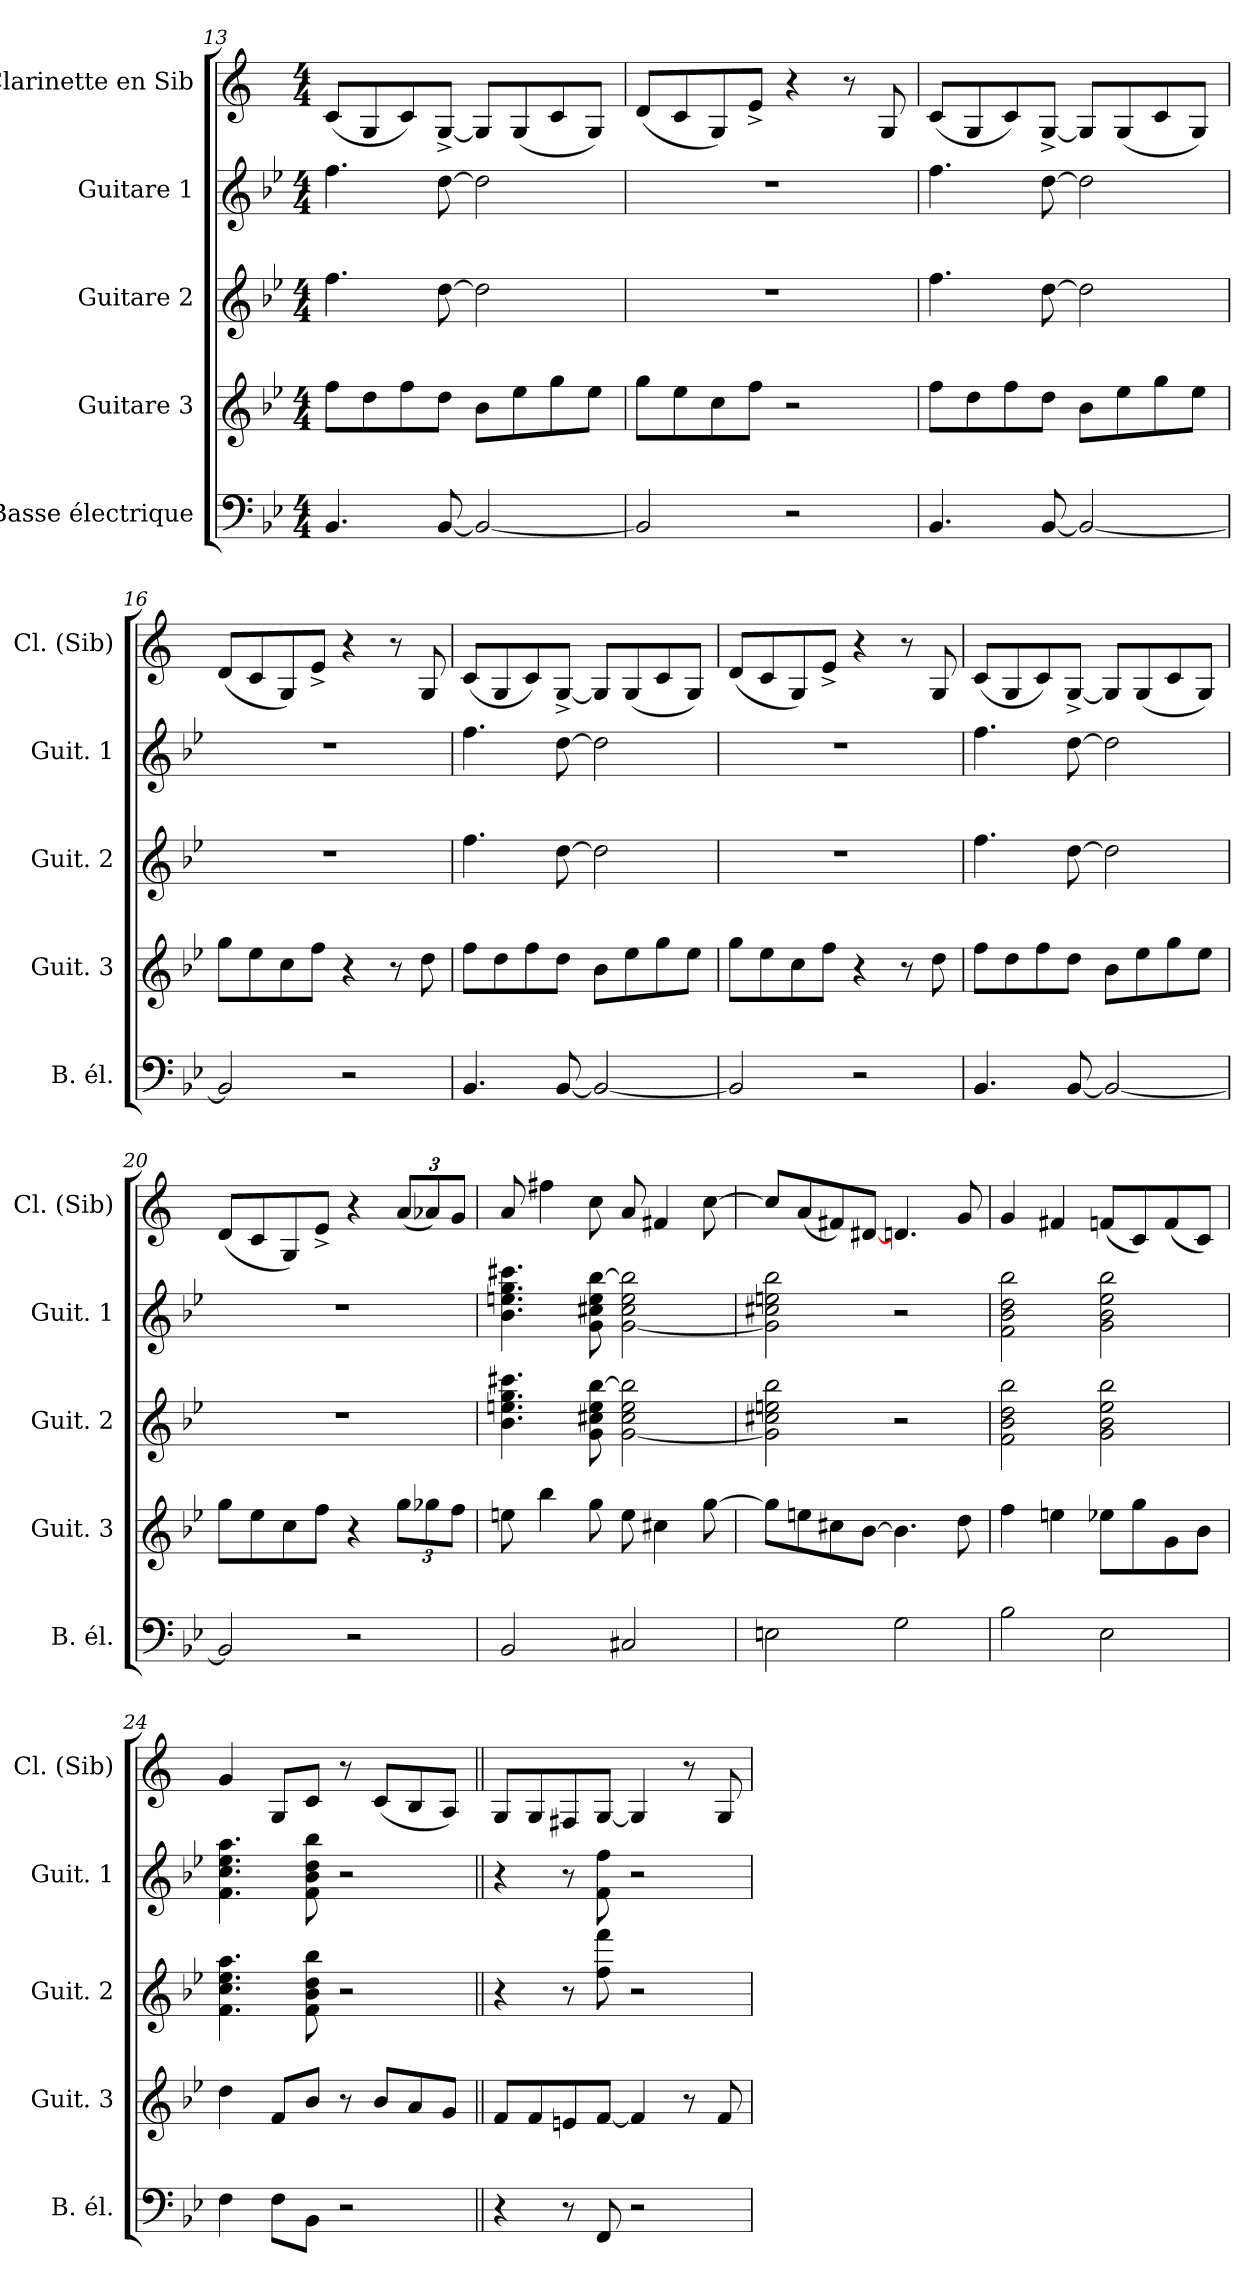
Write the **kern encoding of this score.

**kern	**kern	**kern	**kern	**kern
*part5	*part4	*part3	*part2	*part1
*staff5	*staff4	*staff3	*staff2	*staff1
*I"Basse électrique	*I"Guitare 3	*I"Guitare 2	*I"Guitare 1	*I"Clarinette en Sib
*I'B. él.	*I'Guit. 3	*I'Guit. 2	*I'Guit. 1	*I'Cl. (Sib)
!!LO:LB:g=z
*clefF4	*clefG2	*clefG2	*clefG2	*clefG2
*ITrd7c12	*ITrd7c12	*ITrd7c12	*ITrd7c12	*ITrd1c2
*k[b-e-]	*k[b-e-]	*k[b-e-]	*k[b-e-]	*k[b-e-]
*B-:	*B-:	*B-:	*B-:	*B-:
*M4/4	*M4/4	*M4/4	*M4/4	*M4/4
=13	=13	=13	=13	=13
4.BBB-/	8f\L	4.f\	4.f\	(<8B-/L
.	8d\	.	.	8F/
.	8f\	.	.	8B-/)
[8BBB-/	8d\J	[8d\	[8d\	[8F^</J
2BBB-/_	8B-\L	2d\]	2d\]	8F/L]
.	8e-\	.	.	(<8F/
.	8g\	.	.	8B-/
.	8e-\J	.	.	8F/J)
=14	=14	=14	=14	=14
2BBB-/]	8g\L	1r	1r	(<8c/L
.	8e-\	.	.	8B-/
.	8c\	.	.	8F/)
.	8f\J	.	.	8d^</J
2r	2r	.	.	4r
.	.	.	.	8r
.	.	.	.	8F/
=15	=15	=15	=15	=15
4.BBB-/	8f\L	4.f\	4.f\	(<8B-/L
.	8d\	.	.	8F/
.	8f\	.	.	8B-/)
[8BBB-/	8d\J	[8d\	[8d\	[8F^</J
2BBB-/_	8B-\L	2d\]	2d\]	8F/L]
.	8e-\	.	.	(<8F/
.	8g\	.	.	8B-/
.	8e-\J	.	.	8F/J)
=16	=16	=16	=16	=16
2BBB-/]	8g\L	1r	1r	(<8c/L
.	8e-\	.	.	8B-/
.	8c\	.	.	8F/)
.	8f\J	.	.	8d^</J
2r	4r	.	.	4r
.	8r	.	.	8r
.	8d\	.	.	8F/
!!LO:PB:g=z
=17	=17	=17	=17	=17
4.BBB-/	8f\L	4.f\	4.f\	(<8B-/L
.	8d\	.	.	8F/
.	8f\	.	.	8B-/)
[8BBB-/	8d\J	[8d\	[8d\	[8F^</J
2BBB-/_	8B-\L	2d\]	2d\]	8F/L]
.	8e-\	.	.	(<8F/
.	8g\	.	.	8B-/
.	8e-\J	.	.	8F/J)
=18	=18	=18	=18	=18
2BBB-/]	8g\L	1r	1r	(<8c/L
.	8e-\	.	.	8B-/
.	8c\	.	.	8F/)
.	8f\J	.	.	8d^</J
2r	4r	.	.	4r
.	8r	.	.	8r
.	8d\	.	.	8F/
=19	=19	=19	=19	=19
4.BBB-/	8f\L	4.f\	4.f\	(<8B-/L
.	8d\	.	.	8F/
.	8f\	.	.	8B-/)
[8BBB-/	8d\J	[8d\	[8d\	[8F^</J
2BBB-/_	8B-\L	2d\]	2d\]	8F/L]
.	8e-\	.	.	(<8F/
.	8g\	.	.	8B-/
.	8e-\J	.	.	8F/J)
=20	=20	=20	=20	=20
2BBB-/]	8g\L	1r	1r	(<8c/L
.	8e-\	.	.	8B-/
.	8c\	.	.	8F/)
.	8f\J	.	.	8d^</J
2r	4r	.	.	4r
.	12g\L	.	.	(<12g/L
.	12g-X\	.	.	12g-X/)
.	12f\J	.	.	12f/J
!!LO:LB:g=z
=21	=21	=21	=21	=21
2BBB-/	8en\	4.B-\ 4.en\ 4.g\ 4.cc#X\	4.B-\ 4.en\ 4.g\ 4.cc#X\	8g/
.	4b-\	.	.	4een\
.	8g\	8G\ 8c#X\ 8e\ [8b-\	8G\ 8c#X\ 8e\ [8b-\	8b-\
2CC#X/	8e\	[2G\ 2c#\ 2e\ 2b-\]	[2G\ 2c#\ 2e\ 2b-\]	8g/
.	4c#X\	.	.	4en/
.	[8g\	.	.	[8b-\
=22	=22	=22	=22	=22
2EEn\	8g\L]	2G\] 2c#X\ 2en\ 2b-\	2G\] 2c#X\ 2en\ 2b-\	8b-/L]
.	8en\	.	.	(<8g/
.	8c#X\	.	.	8en/)
.	[8B-\J	.	.	[8c#X/J
2GG\	4.B-\]	2r	2r	4.c/
.	8d\	.	.	8f/
=23	=23	=23	=23	=23
2BB-\	4f\	2F\ 2B-\ 2d\ 2b-\	2F\ 2B-\ 2d\ 2b-\	4f/
.	4en\	.	.	4en/
2EE-\	8e-X\L	2G\ 2B-\ 2e-\ 2b-\	2G\ 2B-\ 2e-\ 2b-\	(<8e-X/L
.	8g\	.	.	8B-/)
.	8G\	.	.	(<8e-/
.	8B-\J	.	.	8B-/J)
=24	=24	=24	=24	=24
4FF\	4d\	4.F\ 4.c\ 4.e-\ 4.a\	4.F\ 4.c\ 4.e-\ 4.a\	4f/
8FF\L	8F/L	.	.	8F/L
8BBB-\J	8B-/J	8F\ 8B-\ 8d\ 8b-\	8F\ 8B-\ 8d\ 8b-\	8B-/J
2r	8r	2r	2r	8r
.	8B-/L	.	.	(<8B-/L
.	8A/	.	.	8A/
.	8G/J	.	.	8G/J)
!!LO:PB:g=z
=25||	=25||	=25||	=25||	=25||
4r	8F/L	4r	4r	8F/L
.	8F/	.	.	8F/
8r	8En/	8r	8r	8En/
8FFF/	[8F/J	8f\ 8ff\	8F\ 8f\	[8F/J
2r	4F/]	2r	2r	4F/]
.	8r	.	.	8r
.	8F/	.	.	8F/
=	=	=	=	=
*-	*-	*-	*-	*-
